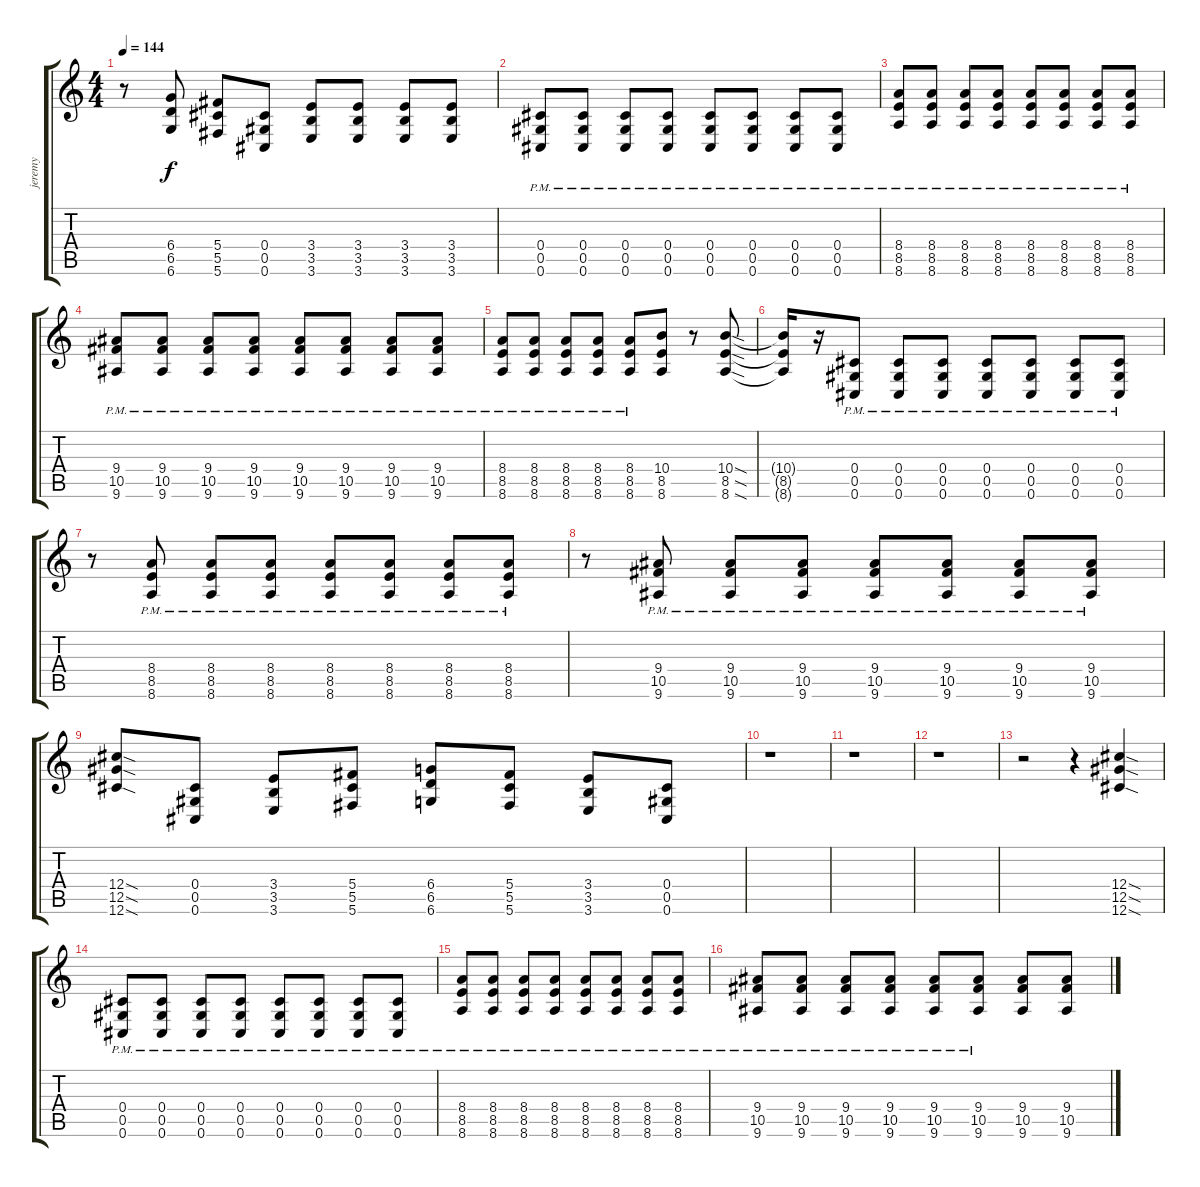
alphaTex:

\track ("jeremy" "jeremy") {instrument overdrivenguitar}
\staff {score tabs}
\tuning (Eb4 Bb3 Gb3 Db3 Ab2 Db2) {hide}
\ts (4 4)
\tempo 144
\clef g2
\ks c
r.8{dy f} (6.4 6.5 6.6).8 (5.4 5.5 5.6).8 (0.4 0.5 0.6).8 (3.4 3.5 3.6).8 (3.4 3.5 3.6).8 (3.4 3.5 3.6).8 (3.4 3.5 3.6).8 |
(0.4{pm} 0.5{pm} 0.6{pm}).8 (0.4{pm} 0.5{pm} 0.6{pm}).8 (0.4{pm} 0.5{pm} 0.6{pm}).8 (0.4{pm} 0.5{pm} 0.6{pm}).8 (0.4{pm} 0.5{pm} 0.6{pm}).8 (0.4{pm} 0.5{pm} 0.6{pm}).8 (0.4{pm} 0.5{pm} 0.6{pm}).8 (0.4{pm} 0.5{pm} 0.6{pm}).8 |
(8.4{pm} 8.5{pm} 8.6{pm}).8 (8.4{pm} 8.5{pm} 8.6{pm}).8 (8.4{pm} 8.5{pm} 8.6{pm}).8 (8.4{pm} 8.5{pm} 8.6{pm}).8 (8.4{pm} 8.5{pm} 8.6{pm}).8 (8.4{pm} 8.5{pm} 8.6{pm}).8 (8.4{pm} 8.5{pm} 8.6{pm}).8 (8.4{pm} 8.5{pm} 8.6{pm}).8 |
(9.4{pm} 10.5{pm} 9.6{pm}).8 (9.4{pm} 10.5{pm} 9.6{pm}).8 (9.4{pm} 10.5{pm} 9.6{pm}).8 (9.4{pm} 10.5{pm} 9.6{pm}).8 (9.4{pm} 10.5{pm} 9.6{pm}).8 (9.4{pm} 10.5{pm} 9.6{pm}).8 (9.4{pm} 10.5{pm} 9.6{pm}).8 (9.4{pm} 10.5{pm} 9.6{pm}).8 |
(8.4{pm} 8.5{pm} 8.6{pm}).8 (8.4{pm} 8.5{pm} 8.6{pm}).8 (8.4{pm} 8.5{pm} 8.6{pm}).8 (8.4{pm} 8.5{pm} 8.6{pm}).8 (8.4{pm} 8.5{pm} 8.6{pm}).8 (10.4 8.5 8.6).8 r.8 (10.4{sod} 8.5{sod} 8.6{sod}).8 |
(10.4{t} 8.5{t} 8.6{t}).16 r.16 (0.4{pm} 0.5{pm} 0.6{pm}).8 (0.4{pm} 0.5{pm} 0.6{pm}).8 (0.4{pm} 0.5{pm} 0.6{pm}).8 (0.4{pm} 0.5{pm} 0.6{pm}).8 (0.4{pm} 0.5{pm} 0.6{pm}).8 (0.4{pm} 0.5{pm} 0.6{pm}).8 (0.4{pm} 0.5{pm} 0.6{pm}).8 |
r.8 (8.4{pm} 8.5{pm} 8.6{pm}).8 (8.4{pm} 8.5{pm} 8.6{pm}).8 (8.4{pm} 8.5{pm} 8.6{pm}).8 (8.4{pm} 8.5{pm} 8.6{pm}).8 (8.4{pm} 8.5{pm} 8.6{pm}).8 (8.4{pm} 8.5{pm} 8.6{pm}).8 (8.4{pm} 8.5{pm} 8.6{pm}).8 |
r.8 (9.4{pm} 10.5{pm} 9.6{pm}).8 (9.4{pm} 10.5{pm} 9.6{pm}).8 (9.4{pm} 10.5{pm} 9.6{pm}).8 (9.4{pm} 10.5{pm} 9.6{pm}).8 (9.4{pm} 10.5{pm} 9.6{pm}).8 (9.4{pm} 10.5{pm} 9.6{pm}).8 (9.4{pm} 10.5{pm} 9.6{pm}).8 |
(12.4{sod} 12.5{sod} 12.6{sod}).8 (0.4 0.5 0.6).8 (3.4 3.5 3.6).8 (5.4 5.5 5.6).8 (6.4 6.5 6.6).8 (5.4 5.5 5.6).8 (3.4 3.5 3.6).8 (0.4 0.5 0.6).8 |
r.1 |
r.1 |
r.1 |
r.2 r.4 (12.4{sod} 12.5{sod} 12.6{sod}).4 |
(0.4{pm} 0.5{pm} 0.6{pm}).8 (0.4{pm} 0.5{pm} 0.6{pm}).8 (0.4{pm} 0.5{pm} 0.6{pm}).8 (0.4{pm} 0.5{pm} 0.6{pm}).8 (0.4{pm} 0.5{pm} 0.6{pm}).8 (0.4{pm} 0.5{pm} 0.6{pm}).8 (0.4{pm} 0.5{pm} 0.6{pm}).8 (0.4{pm} 0.5{pm} 0.6{pm}).8 |
(8.4{pm} 8.5{pm} 8.6{pm}).8 (8.4{pm} 8.5{pm} 8.6{pm}).8 (8.4{pm} 8.5{pm} 8.6{pm}).8 (8.4{pm} 8.5{pm} 8.6{pm}).8 (8.4{pm} 8.5{pm} 8.6{pm}).8 (8.4{pm} 8.5{pm} 8.6{pm}).8 (8.4{pm} 8.5{pm} 8.6{pm}).8 (8.4{pm} 8.5{pm} 8.6{pm}).8 |
(9.4{pm} 10.5{pm} 9.6{pm}).8 (9.4{pm} 10.5{pm} 9.6{pm}).8 (9.4{pm} 10.5{pm} 9.6{pm}).8 (9.4{pm} 10.5{pm} 9.6{pm}).8 (9.4{pm} 10.5{pm} 9.6{pm}).8 (9.4{pm} 10.5{pm} 9.6{pm}).8 (9.4 10.5 9.6).8 (9.4 10.5 9.6).8
